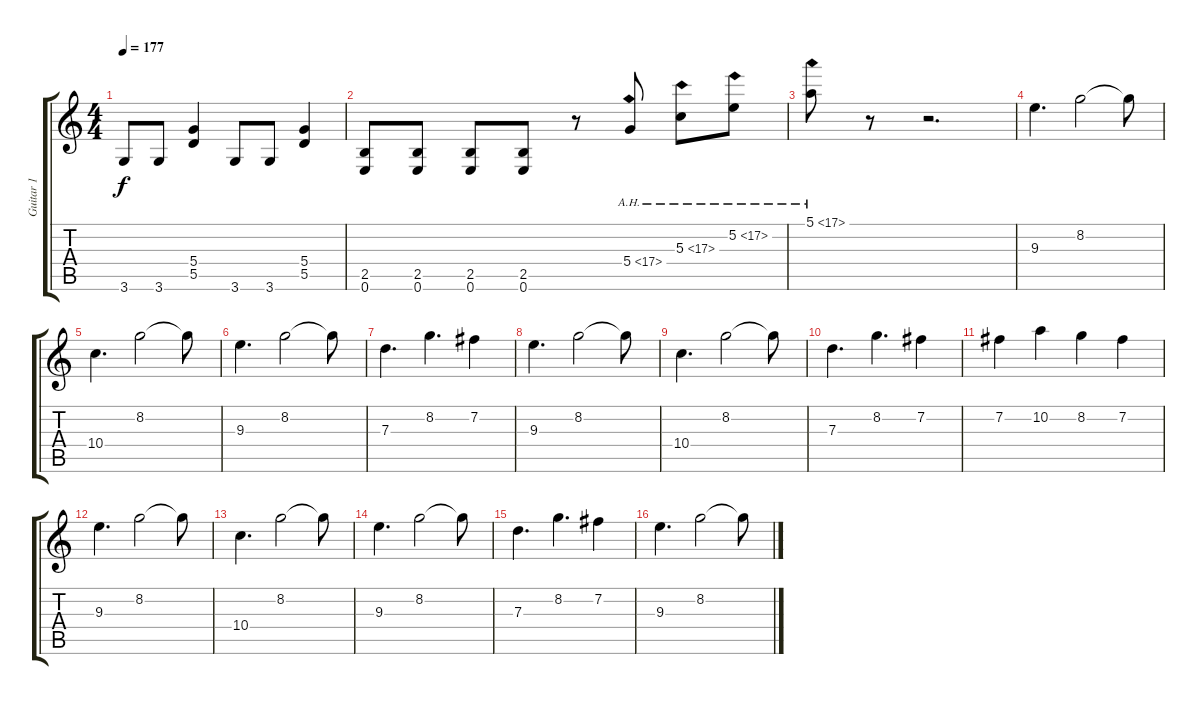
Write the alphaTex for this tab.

\track ("Guitar 1" "Guitar 1") {solo instrument overdrivenguitar}
\staff {score tabs}
\tuning (E4 B3 G3 D3 A2 E2) {hide}
\ts (4 4)
\tempo 177
\clef g2
\ks c
3.6.8{dy f} 3.6.8 (5.4 5.5).4 3.6.8 3.6.8 (5.4 5.5).4 |
(2.5 0.6).8 (2.5 0.6).8 (2.5 0.6).8 (2.5 0.6).8 r.8 5.4{ah 12}.8 5.3{ah 12}.8 5.2{ah 12}.8 |
5.1{ah 12}.8 r.8 r.2{d} |
9.3.4{d} 8.2.2 8.2{t}.8 |
10.4.4{d} 8.2.2 8.2{t}.8 |
9.3.4{d} 8.2.2 8.2{t}.8 |
7.3.4{d} 8.2.4{d} 7.2.4 |
9.3.4{d} 8.2.2 8.2{t}.8 |
10.4.4{d} 8.2.2 8.2{t}.8 |
7.3.4{d} 8.2.4{d} 7.2.4 |
7.2.4 10.2.4 8.2.4 7.2.4 |
9.3.4{d} 8.2.2 8.2{t}.8 |
10.4.4{d} 8.2.2 8.2{t}.8 |
9.3.4{d} 8.2.2 8.2{t}.8 |
7.3.4{d} 8.2.4{d} 7.2.4 |
9.3.4{d} 8.2.2 8.2{t}.8
